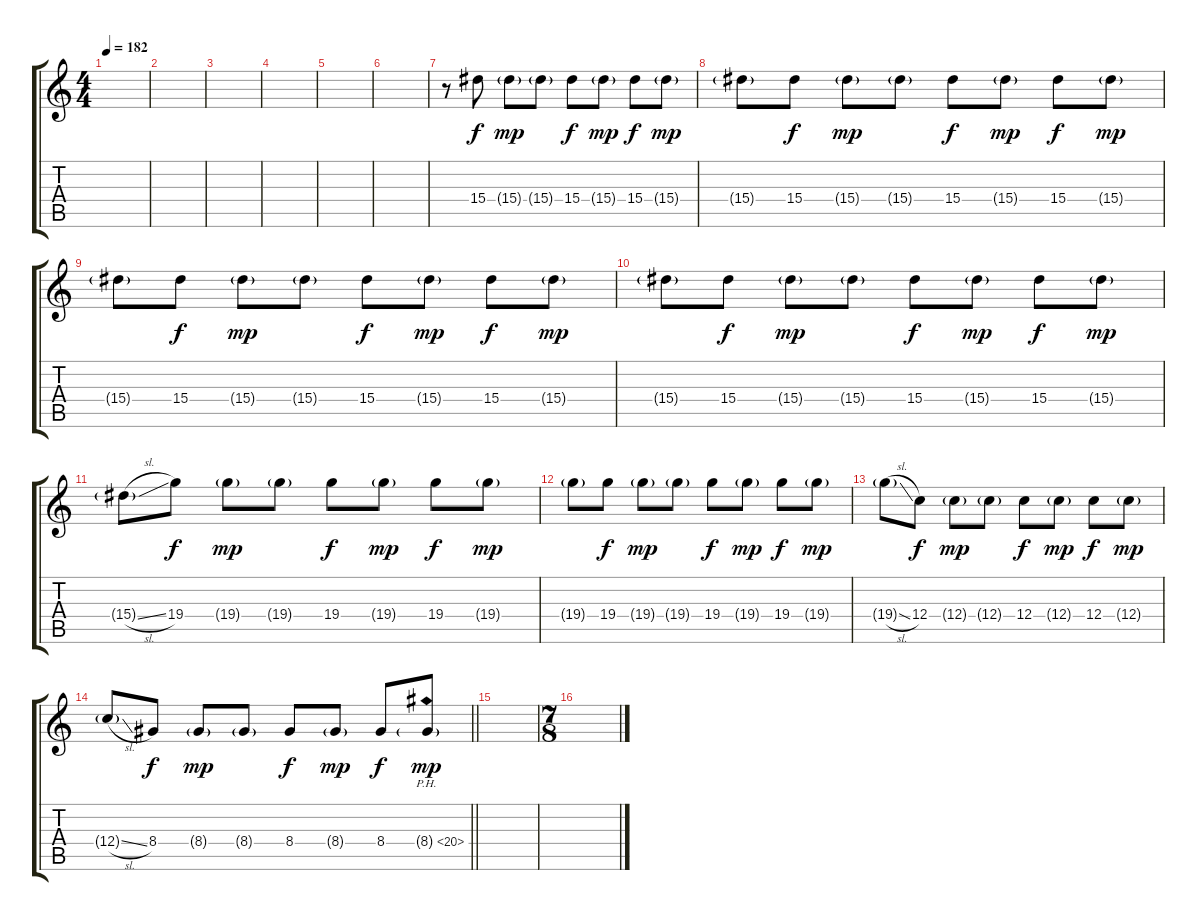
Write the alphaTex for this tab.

\track "" {instrument distortionguitar}
\staff {score tabs}
\tuning (D4 A3 F3 C3 G2 C2) {hide}
\ts (4 4)
\tempo 182
\clef g2
\ks c
|
|
|
|
|
|
r.8 15.4.8 15.4{g}.8{dy mp} 15.4{g}.8 15.4.8{dy f} 15.4{g}.8{dy mp} 15.4.8{dy f} 15.4{g}.8{dy mp} |
15.4{g}.8 15.4.8{dy f} 15.4{g}.8{dy mp} 15.4{g}.8 15.4.8{dy f} 15.4{g}.8{dy mp} 15.4.8{dy f} 15.4{g}.8{dy mp} |
15.4{g}.8 15.4.8{dy f} 15.4{g}.8{dy mp} 15.4{g}.8 15.4.8{dy f} 15.4{g}.8{dy mp} 15.4.8{dy f} 15.4{g}.8{dy mp} |
15.4{g}.8 15.4.8{dy f} 15.4{g}.8{dy mp} 15.4{g}.8 15.4.8{dy f} 15.4{g}.8{dy mp} 15.4.8{dy f} 15.4{g}.8{dy mp} |
15.4{sl g}.8 19.4.8{dy f} 19.4{g}.8{dy mp} 19.4{g}.8 19.4.8{dy f} 19.4{g}.8{dy mp} 19.4.8{dy f} 19.4{g}.8{dy mp} |
19.4{g}.8 19.4.8{dy f} 19.4{g}.8{dy mp} 19.4{g}.8 19.4.8{dy f} 19.4{g}.8{dy mp} 19.4.8{dy f} 19.4{g}.8{dy mp} |
19.4{sl g}.8 12.4.8{dy f} 12.4{g}.8{dy mp} 12.4{g}.8 12.4.8{dy f} 12.4{g}.8{dy mp} 12.4.8{dy f} 12.4{g}.8{dy mp} |
\barLineRight lightlight
12.4{sl g}.8 8.4.8{dy f} 8.4{g}.8{dy mp} 8.4{g}.8 8.4.8{dy f} 8.4{g}.8{dy mp} 8.4.8{dy f} 8.4{ph 12 g}.8{dy mp} |
|
\ts (7 8)
